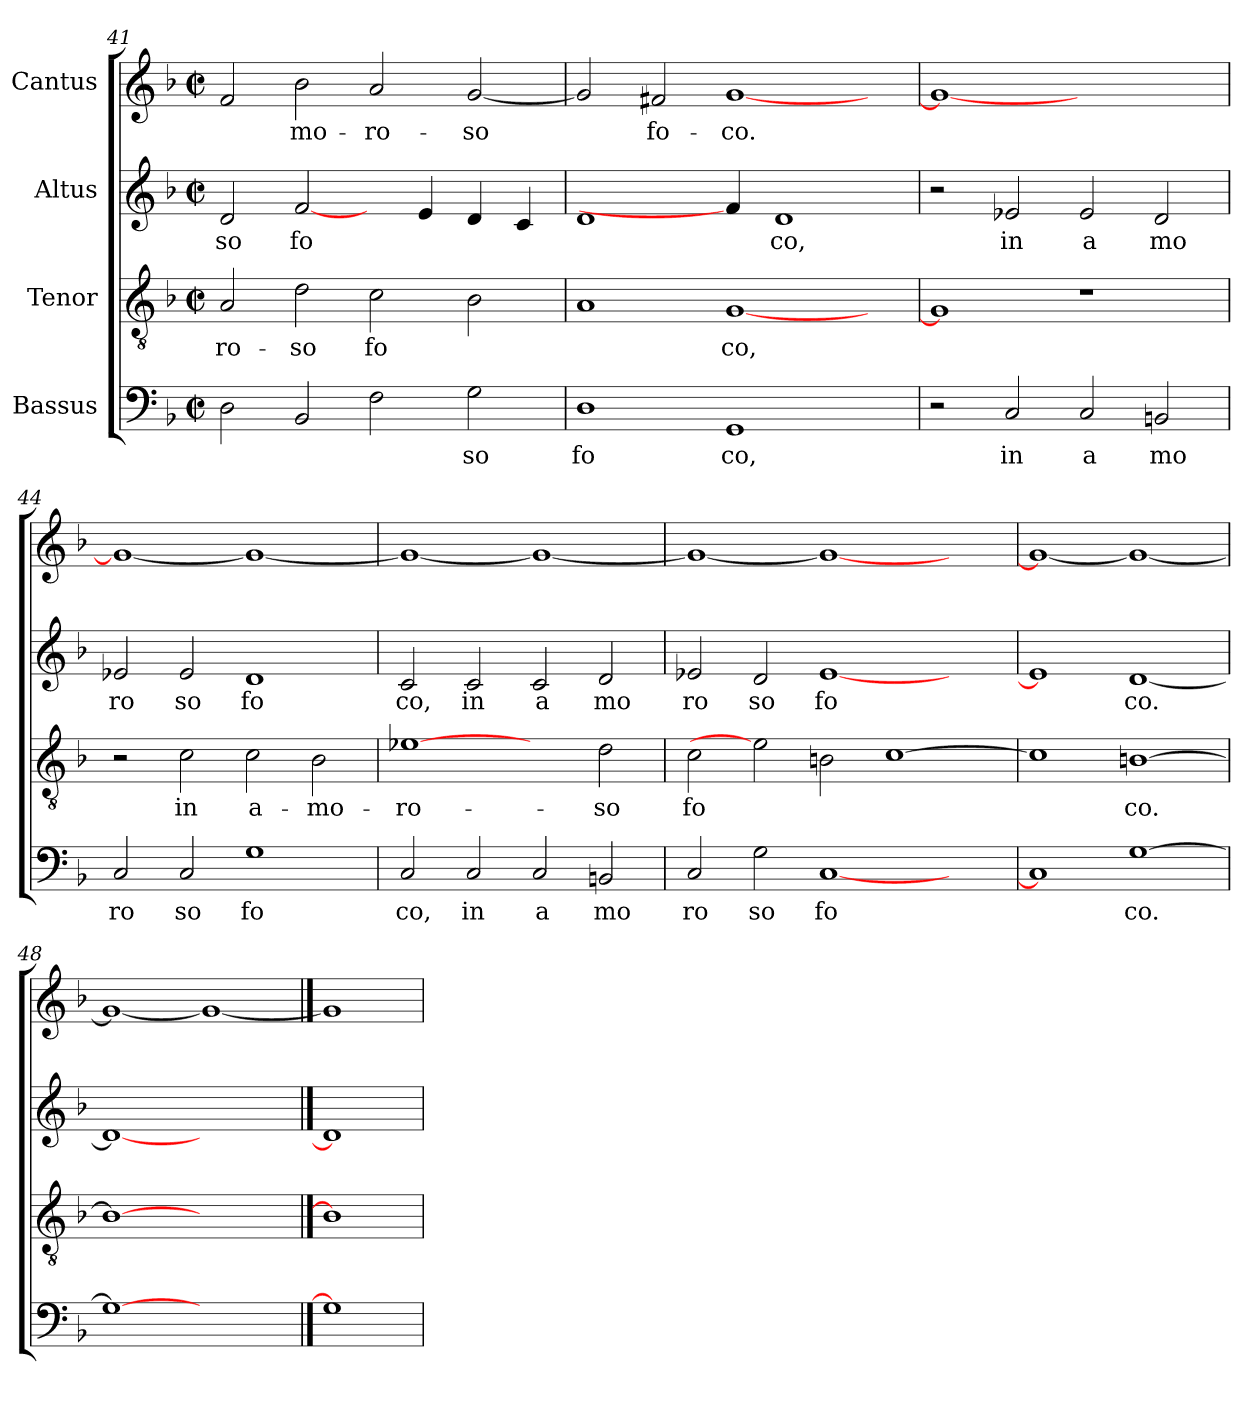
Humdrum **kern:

**kern	**text	**kern	**text	**kern	**text	**kern	**text
*part4	*part4	*part3	*part3	*part2	*part2	*part1	*part1
*staff4	*staff4	*staff3	*staff3	*staff2	*staff2	*staff1	*staff1
*I"Bassus	*	*I"Tenor	*	*I"Altus	*	*I"Cantus	*
*clefF4	*	*clefGv2	*	*clefG2	*	*clefG2	*
*k[b-]	*	*k[b-]	*	*k[b-]	*	*k[b-]	*
*F:	*	*F:	*	*F:	*	*F:	*
*M2/2	*	*M2/2	*	*M2/2	*	*M2/2	*
*met(c|)	*	*met(c|)	*	*met(c|)	*	*met(c|)	*
=41	=41	=41	=41	=41	=41	=41	=41
!	!LO:LY:b:cj	!	!LO:LY:b:cj	!	!LO:LY:b:cj	!	!LO:LY:b:cj
2D\	--	2A/	-ro-	2d/	so	2f/	--
!	!LO:LY:b:cj	!	!LO:LY:b:cj	!	!LO:LY:b:cj	!	!LO:LY:b:cj
2BB-/	--	2d\	-so	[2f/	fo	2b-\	-mo-
!	!LO:LY:b:cj	!	!LO:LY:b:cj	!	!	!	!LO:LY:b:cj
2F\	--	2c\	fo-	4ryy	.	2a/	-ro-
!	!	!	!	!	!LO:LY:b:cj	!	!
.	.	.	.	4e/	.	.	.
!	!LO:LY:b:cj	!	!LO:LY:b:cj	!	!LO:LY:b:cj	!	!LO:LY:b:cj
2G\	-so	2B-\	--	4d/	.	[<2g/	-so
!	!	!	!	!	!LO:LY:b:cj	!	!
.	.	.	.	4c/	.	.	.
!!LO:PB:g=z
=42	=42	=42	=42	=42	=42	=42	=42
!	!LO:LY:b:cj	!	!LO:LY:b:cj	!	!LO:LY:b:cj	!	!LO:LY:b:cj
1D	fo	1A	--	1d	.	2g/]	.
!	!	!	!	!	!	!	!LO:LY:b:cj
.	.	.	.	.	.	2f#/	fo-
!	!LO:LY:b:cj	!	!LO:LY:b:cj	!	!	!	!LO:LY:b:cj
1GG	co,	[<1G	-co,	4f/]	.	[<1g	-co.
!	!	!	!	!	!LO:LY:b:cj	!	!
.	.	.	.	1d	co,	.	.
4ryy	.	4ryy	.	.	.	4ryy	.
=43	=43	=43	=43	=43	=43	=43	=43
!	!	!	!LO:LY:b:cj	!	!	!	!LO:LY:b:cj
2r	.	1G]	.	2r	.	1g_<	.
!	!LO:LY:b:cj	!	!	!	!LO:LY:b:cj	!	!
2C/	in	.	.	2e-/	in	.	.
!	!LO:LY:b:cj	!	!	!	!LO:LY:b:cj	!	!
2C/	a	1r	.	2e-/	a	1ryy	.
!	!LO:LY:b:cj	!	!	!	!LO:LY:b:cj	!	!
2BB/	mo	.	.	2d/	mo	.	.
=44	=44	=44	=44	=44	=44	=44	=44
!	!LO:LY:b:cj	!	!	!	!LO:LY:b:cj	!	!LO:LY:b:cj
2C/	ro	2r	.	2e-/	ro	1g_<	.
!	!LO:LY:b:cj	!	!LO:LY:b:cj	!	!LO:LY:b:cj	!	!
2C/	so	2c\	in	2e-/	so	.	.
!	!LO:LY:b:cj	!	!LO:LY:b:cj	!	!LO:LY:b:cj	!	!
1G	fo	2c\	a-	1d	fo	1g_	.
!	!	!	!LO:LY:b:cj	!	!	!	!
.	.	2B-\	-mo-	.	.	.	.
=45	=45	=45	=45	=45	=45	=45	=45
!	!LO:LY:b:cj	!	!LO:LY:b:cj	!	!LO:LY:b:cj	!	!LO:LY:b:cj
2C/	co,	[1e-	-ro-	2c/	co,	1g_<	.
!	!LO:LY:b:cj	!	!	!	!LO:LY:b:cj	!	!
2C/	in	.	.	2c/	in	.	.
!	!LO:LY:b:cj	!	!	!	!LO:LY:b:cj	!	!
2C/	a	2ryy	.	2c/	a	1g_	.
!	!LO:LY:b:cj	!	!LO:LY:b:cj	!	!LO:LY:b:cj	!	!
2BB/	mo	2d\	-so	2d/	mo	.	.
=46	=46	=46	=46	=46	=46	=46	=46
!	!LO:LY:b:cj	!	!LO:LY:b:cj	!	!LO:LY:b:cj	!	!LO:LY:b:cj
2C/	ro	2c\	fo-	2e-/	ro	1g_<	.
!	!LO:LY:b:cj	!	!	!	!LO:LY:b:cj	!	!
2G\	so	2e-]	.	2d/	so	.	.
!	!LO:LY:b:cj	!	!LO:LY:b:cj	!	!LO:LY:b:cj	!	!
[<1C	fo	2B\	--	[<1e-	fo	1g_	.
!	!	!	!LO:LY:b:cj	!	!	!	!
.	.	[>1c	--	.	.	.	.
2ryy	.	.	.	2ryy	.	2ryy	.
=47	=47	=47	=47	=47	=47	=47	=47
!	!LO:LY:b:cj	!	!LO:LY:b:cj	!	!LO:LY:b:cj	!	!LO:LY:b:cj
1C]	.	1c]	--	1e-]	.	1g_<	.
!	!LO:LY:b:cj	!	!LO:LY:b:cj	!	!LO:LY:b:cj	!	!
[>1G	co.	[>1B	-co.	[<1d	co.	1g_	.
=48	=48	=48	=48	=48	=48	=48	=48
!	!LO:LY:b:cj	!	!LO:LY:b:cj	!	!LO:LY:b:cj	!	!LO:LY:b:cj
1G_	.	1B_	.	1d_	.	1g_	.
1ryy	.	1ryy	.	1ryy	.	1g_	.
==49	==49	==49	==49	==49	==49	==49	==49
1G]	.	1B]	.	1d]	.	1g]	.
=	=	=	=	=	=	=	=
*-	*-	*-	*-	*-	*-	*-	*-
